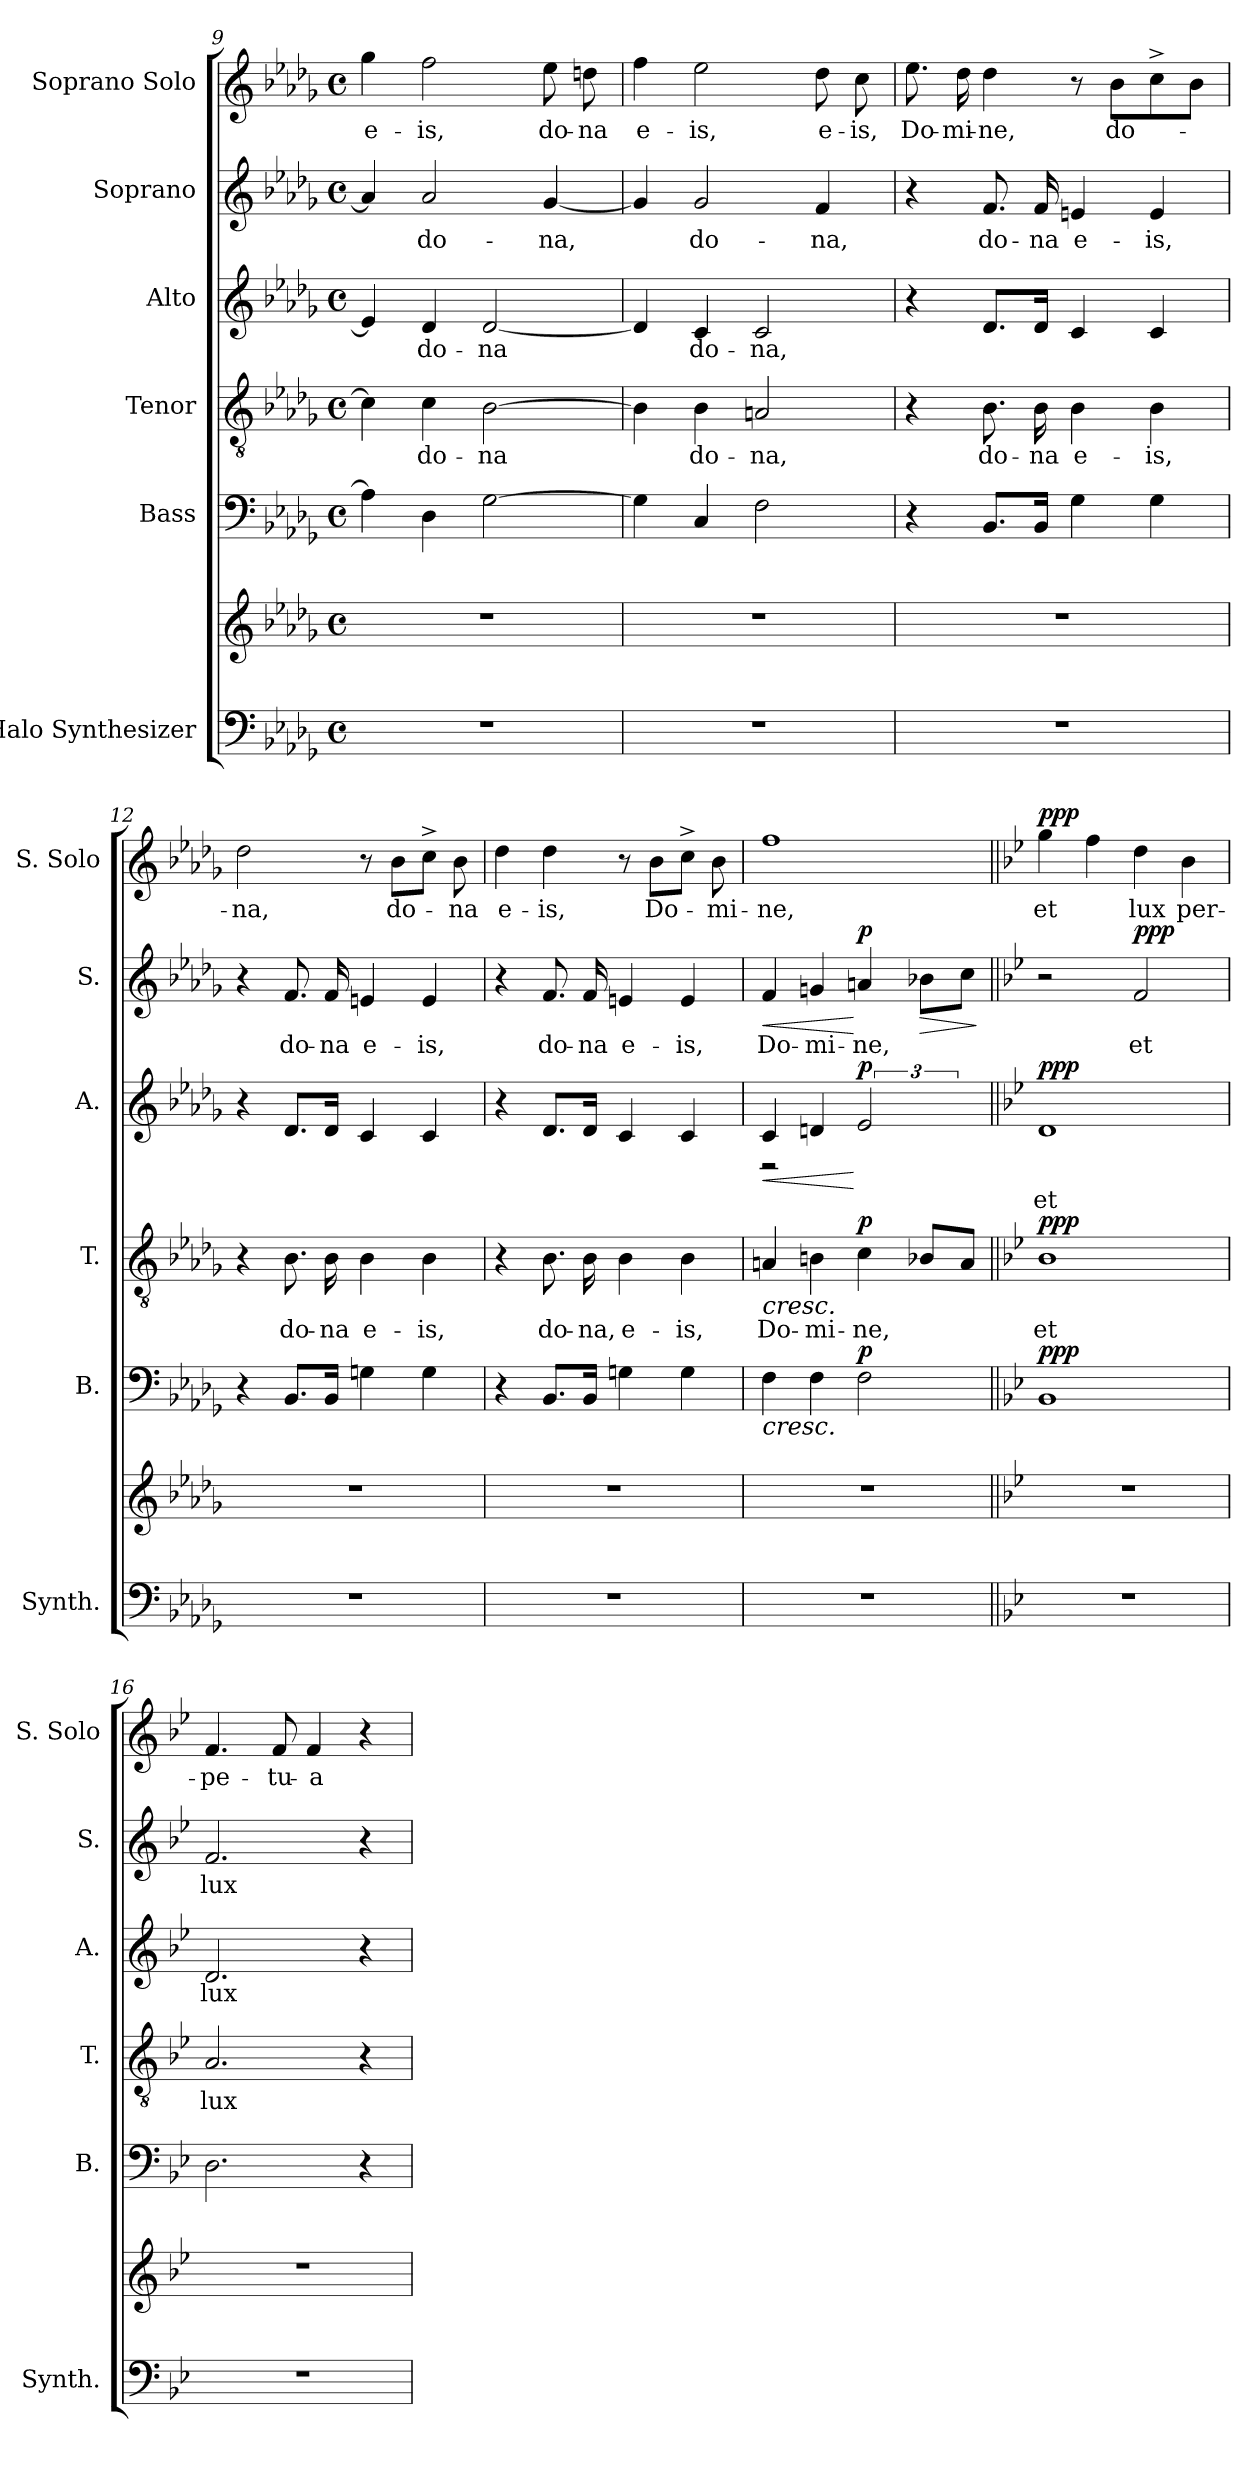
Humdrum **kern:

**kern	**kern	**kern	**dynam	**kern	**text	**dynam	**kern	**text	**dynam	**kern	**text	**dynam	**kern	**text	**dynam
*part6	*part6	*part5	*part5	*part4	*part4	*part4	*part3	*part3	*part3	*part2	*part2	*part2	*part1	*part1	*part1
*staff7	*staff6	*staff5	*staff5	*staff4	*staff4	*staff4	*staff3	*staff3	*staff3	*staff2	*staff2	*staff2	*staff1	*staff1	*staff1
*I"Halo Synthesizer	*	*I"Bass	*	*I"Tenor	*	*	*I"Alto	*	*	*I"Soprano	*	*	*I"Soprano Solo	*	*
*I'Synth.	*	*I'B.	*	*I'T.	*	*	*I'A.	*	*	*I'S.	*	*	*I'S. Solo	*	*
*clefF4	*clefG2	*clefF4	*	*clefGv2	*	*	*clefG2	*	*	*clefG2	*	*	*clefG2	*	*
*k[b-e-a-d-g-]	*k[b-e-a-d-g-]	*k[b-e-a-d-g-]	*	*k[b-e-a-d-g-]	*	*	*k[b-e-a-d-g-]	*	*	*k[b-e-a-d-g-]	*	*	*k[b-e-a-d-g-]	*	*
*M4/4	*M4/4	*M4/4	*	*M4/4	*	*	*M4/4	*	*	*M4/4	*	*	*M4/4	*	*
*met(c)	*met(c)	*met(c)	*	*met(c)	*	*	*met(c)	*	*	*met(c)	*	*	*met(c)	*	*
*MM80	*MM80	*MM80	*	*MM80	*	*	*MM80	*	*	*MM80	*	*	*MM80	*	*
=9	=9	=9	=9	=9	=9	=9	=9	=9	=9	=9	=9	=9	=9	=9	=9
1r	1r	4A-\]	.	4c\]	.	.	4e-/]	.	.	4a-/]	.	.	4gg-\	e-	.
.	.	4D-\	.	4c\	do-	.	4d-/	do-	.	2a-/	do-	.	2ff\	-is,	.
.	.	[2G-\	.	[2B-\	-na	.	[2d-/	-na	.	.	.	.	.	.	.
*	*	*	*	*	*	*	*	*	*	*	*	*	*MM70	*	*
.	.	.	.	.	.	.	.	.	.	[4g-/	-na,	.	8ee-\	do-	.
.	.	.	.	.	.	.	.	.	.	.	.	.	8ddn\	-na	.
=10	=10	=10	=10	=10	=10	=10	=10	=10	=10	=10	=10	=10	=10	=10	=10
*	*	*	*	*	*	*	*	*	*	*	*	*	*MM80	*	*
1r	1r	4G-\]	.	4B-\]	.	.	4d-/]	.	.	4g-/]	.	.	4ff\	e-	.
.	.	4C/	.	4B-\	do-	.	4c/	do-	.	2g-/	do-	.	2ee-\	-is,	.
.	.	2F\	.	2An/	-na,	.	2c/	-na,	.	.	.	.	.	.	.
*	*	*	*	*	*	*	*	*	*	*	*	*	*MM70	*	*
.	.	.	.	.	.	.	.	.	.	4f/	-na,	.	8dd-\	e-	.
.	.	.	.	.	.	.	.	.	.	.	.	.	8cc\	-is,	.
=11	=11	=11	=11	=11	=11	=11	=11	=11	=11	=11	=11	=11	=11	=11	=11
*	*	*	*	*	*	*	*	*	*	*	*	*	*MM80	*	*
1r	1r	4r	.	4r	.	.	4r	.	.	4r	.	.	8.ee-\	Do-	.
.	.	.	.	.	.	.	.	.	.	.	.	.	16dd-\	-mi-	.
.	.	8.BB-/L	.	8.B-\	do-	.	8.d-/L	.	.	8.f/	do-	.	4dd-\	-ne,	.
.	.	16BB-/Jk	.	16B-\	-na	.	16d-/Jk	.	.	16f/	-na	.	.	.	.
.	.	4G-\	.	4B-\	e-	.	4c/	.	.	4en/	e-	.	8r	.	.
*	*	*	*	*	*	*	*	*	*	*	*	*	*MM70	*	*
.	.	.	.	.	.	.	.	.	.	.	.	.	8b-\L	do-	.
.	.	4G-\	.	4B-\	-is,	.	4c/	.	.	4e/	-is,	.	8cc^\	.	.
.	.	.	.	.	.	.	.	.	.	.	.	.	8b-\J	.	.
!!LO:PB:g=z
=12	=12	=12	=12	=12	=12	=12	=12	=12	=12	=12	=12	=12	=12	=12	=12
*	*	*	*	*	*	*	*	*	*	*	*	*	*MM80	*	*
1r	1r	4r	.	4r	.	.	4r	.	.	4r	.	.	2dd-\	-na,	.
.	.	8.BB-/L	.	8.B-\	do-	.	8.d-/L	.	.	8.f/	do-	.	.	.	.
.	.	16BB-/Jk	.	16B-\	-na	.	16d-/Jk	.	.	16f/	-na	.	.	.	.
.	.	4Gn\	.	4B-\	e-	.	4c/	.	.	4en/	e-	.	8r	.	.
*	*	*	*	*	*	*	*	*	*	*	*	*	*MM70	*	*
.	.	.	.	.	.	.	.	.	.	.	.	.	8b-\L	do-	.
.	.	4G\	.	4B-\	-is,	.	4c/	.	.	4e/	-is,	.	8cc^\J	.	.
.	.	.	.	.	.	.	.	.	.	.	.	.	8b-\	-na	.
=13	=13	=13	=13	=13	=13	=13	=13	=13	=13	=13	=13	=13	=13	=13	=13
*	*	*	*	*	*	*	*	*	*	*	*	*	*MM80	*	*
1r	1r	4r	.	4r	.	.	4r	.	.	4r	.	.	4dd-\	e-	.
.	.	8.BB-/L	.	8.B-\	do-	.	8.d-/L	.	.	8.f/	do-	.	4dd-\	-is,	.
.	.	16BB-/Jk	.	16B-\	-na,	.	16d-/Jk	.	.	16f/	-na	.	.	.	.
.	.	4Gn\	.	4B-\	e-	.	4c/	.	.	4en/	e-	.	8r	.	.
*	*	*	*	*	*	*	*	*	*	*	*	*	*MM70	*	*
.	.	.	.	.	.	.	.	.	.	.	.	.	8b-\L	Do-	.
.	.	4G\	.	4B-\	-is,	.	4c/	.	.	4e/	-is,	.	8cc^\J	.	.
.	.	.	.	.	.	.	.	.	.	.	.	.	8b-\	-mi-	.
=14	=14	=14	=14	=14	=14	=14	=14	=14	=14	=14	=14	=14	=14	=14	=14
*	*	*	*	*	*	*	*	*	*	*	*	*	*MM60	*	*
!	!	!	!LO:HP:b	!	!	!LO:HP:b	!	!	!LO:HP:b	!	!	!LO:HP:b	!	!	!
*	*	*^	*	*	*	*	*^	*	*	*	*	*	*	*	*
1r	1r	4F\	2rCCyy	<	4An/	Do-	<	4c/	2r	.	<	4f/	Do-	<	1ff	-ne,	.
.	.	4F\	.	.	4Bn\	-mi-	.	4dn/	.	.	.	4gn/	-mi-	.	.	.	.
!	!	!	!	!LO:DY:a	!	!	!LO:DY:a	!	!	!	!LO:DY:n=1:a	!	!	!LO:DY:n=1:a	!	!	!
.	.	2F\	6F\yy	p	4c\	-ne,	p	2e-/	6e-\yy	.	[ p	4an/	-ne,	[ p	.	.	.
.	.	.	6F\yy	.	.	.	.	.	6e-\yy	.	.	.	.	.	.	.	.
!	!	!	!	!	!	!	!	!	!	!	!	!	!	!LO:HP:b	!	!	!
.	.	.	.	.	8B-X/L	.	.	.	.	.	.	8b-X\L	.	>	.	.	.
.	.	.	6F\yy	.	.	.	.	.	6e-\yy	.	.	.	.	.	.	.	.
.	.	.	.	.	8A/J	.	.	.	.	.	.	8cc\J	.	.	.	.	.
*	*	*v	*v	*	*	*	*	*v	*v	*	*	*	*	*	*	*	*
.	.	.	[	.	.	[	.	.	.	.	.	]	.	.	.
!!LO:LB:g=z
=15||	=15||	=15||	=15||	=15||	=15||	=15||	=15||	=15||	=15||	=15||	=15||	=15||	=15||	=15||	=15||
*k[b-e-]	*k[b-e-]	*k[b-e-]	*	*k[b-e-]	*	*	*k[b-e-]	*	*	*k[b-e-]	*	*	*k[b-e-]	*	*
*	*	*	*	*	*	*	*	*	*	*	*	*	*MM60	*	*
!	!	!	!LO:DY:a	!	!	!LO:DY:a	!	!	!LO:DY:a	!	!	!	!	!	!LO:DY:a
1r	1r	1BB-	ppp	1B-	et	ppp	1d	et	ppp	2r	.	.	4gg\	et	ppp
.	.	.	.	.	.	.	.	.	.	.	.	.	4ff\	.	.
!	!	!	!	!	!	!	!	!	!	!	!	!LO:DY:a	!	!	!
.	.	.	.	.	.	.	.	.	.	2f/	et	ppp	4dd\	lux	.
.	.	.	.	.	.	.	.	.	.	.	.	.	4b-\	per-	.
=16	=16	=16	=16	=16	=16	=16	=16	=16	=16	=16	=16	=16	=16	=16	=16
*	*	*	*	*	*	*	*	*	*	*	*	*	*MM80	*	*
1r	1r	2.D\	.	2.A/	lux	.	2.d/	lux	.	2.f/	lux	.	4.f/	-pe-	.
.	.	.	.	.	.	.	.	.	.	.	.	.	8f/	-tu-	.
.	.	.	.	.	.	.	.	.	.	.	.	.	4f/	-a	.
.	.	4r	.	4r	.	.	4r	.	.	4r	.	.	4r	.	.
=	=	=	=	=	=	=	=	=	=	=	=	=	=	=	=
*-	*-	*-	*-	*-	*-	*-	*-	*-	*-	*-	*-	*-	*-	*-	*-
